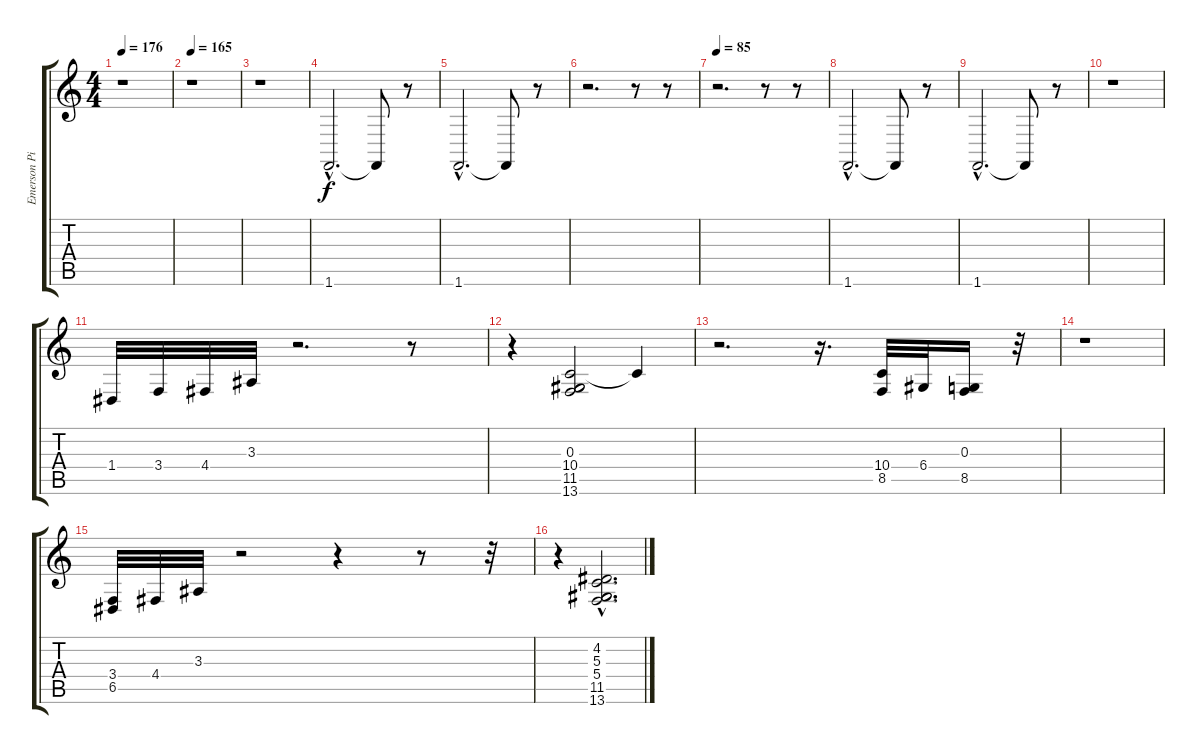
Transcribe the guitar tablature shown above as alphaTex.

\track ("Emerson Piano LH" "Emerson Pi") {instrument acousticgrandpiano}
\staff {score tabs}
\tuning (E4 B3 G3 D3 A2 E2) {hide}
\ts (4 4)
\tempo 176
\clef g2
\ks c
r.1{dy f} |
\tempo 165
r.1{volume 12} |
r.1 |
1.6{hac}.2{d} 1.6{t}.8 r.8 |
1.6{hac}.2{d} 1.6{t}.8 r.8 |
r.2{d} r.8 r.8 |
\tempo 85
r.2{d} r.8 r.8 |
1.6{hac}.2{d} 1.6{t}.8 r.8 |
1.6{hac}.2{d} 1.6{t}.8 r.8 |
r.1 |
1.4.32 3.4.32 4.4.32 3.3.32 r.2{d} r.8 |
r.4 (0.3 10.4 11.5 13.6).2 10.4{t}.4 |
r.2{d} r.16{d} (10.4 8.5).32 6.4.32 (0.3 8.5).16 r.32 |
r.1 |
(3.4 6.5).32 4.4.32 3.3.32 r.2 r.4 r.8 r.32 |
r.4 (4.2{hac} 5.3{hac} 5.4{hac} 11.5{hac} 13.6{hac}).2{d}
